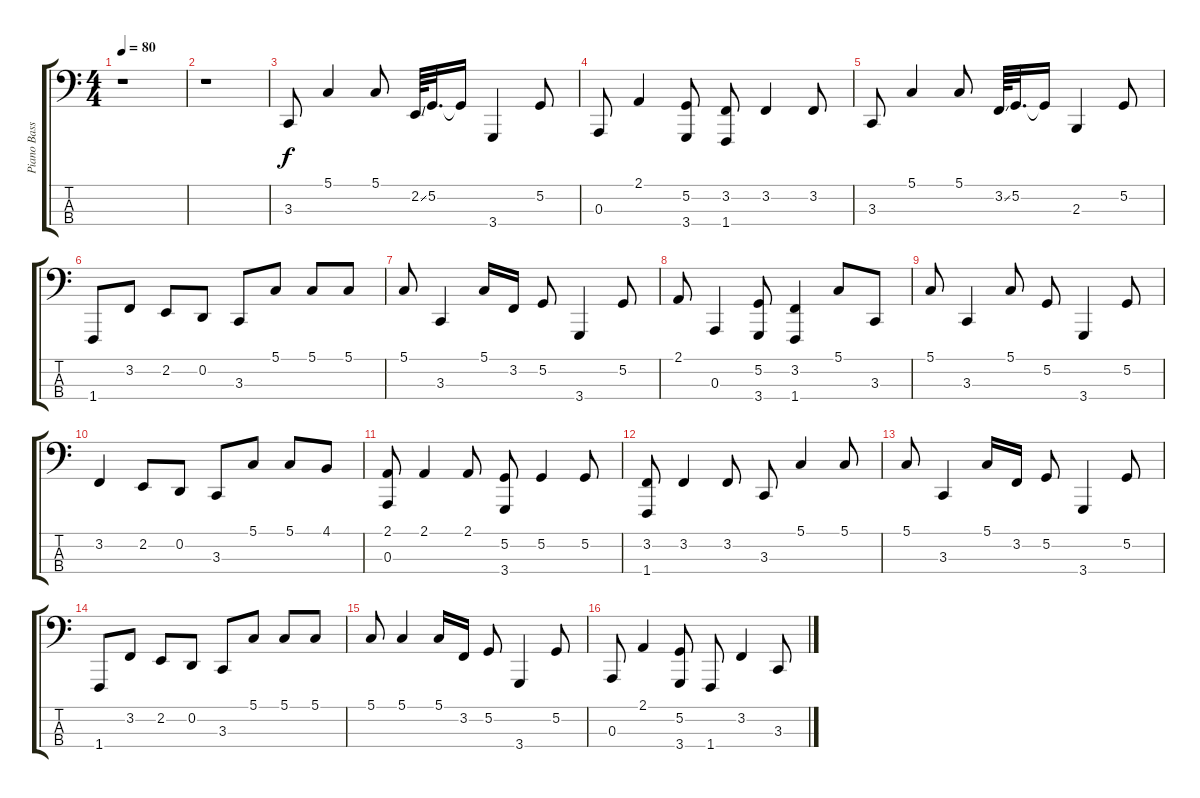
\track ("Piano Bass" "Piano Bass") {instrument acousticgrandpiano}
\staff {score tabs}
\tuning (G2 D2 A1 E1) {hide}
\ts (4 4)
\tempo 80
\clef f4
\ks c
r.1{dy f} |
r.1 |
3.3.8 5.1.4 5.1.8 2.2{ss}.64 5.2.32{d} 5.2{t}.16 3.4.4 5.2.8 |
0.3.8 2.1.4 (5.2 3.4).8 (3.2 1.4).8 3.2.4 3.2.8 |
3.3.8 5.1.4 5.1.8 3.2{ss}.64 5.2.32{d} 5.2{t}.16 2.3.4 5.2.8 |
1.4.8 3.2.8 2.2.8 0.2.8 3.3.8 5.1.8 5.1.8 5.1.8 |
5.1.8 3.3.4 5.1.16 3.2.16 5.2.8 3.4.4 5.2.8 |
2.1.8 0.3.4 (5.2 3.4).8 (3.2 1.4).4 5.1.8 3.3.8 |
5.1.8 3.3.4 5.1.8 5.2.8 3.4.4 5.2.8 |
3.2.4 2.2.8 0.2.8 3.3.8 5.1.8 5.1.8 4.1.8 |
(2.1 0.3).8 2.1.4 2.1.8 (5.2 3.4).8 5.2.4 5.2.8 |
(3.2 1.4).8 3.2.4 3.2.8 3.3.8 5.1.4 5.1.8 |
5.1.8 3.3.4 5.1.16 3.2.16 5.2.8 3.4.4 5.2.8 |
1.4.8 3.2.8 2.2.8 0.2.8 3.3.8 5.1.8 5.1.8 5.1.8 |
5.1.8 5.1.4 5.1.16 3.2.16 5.2.8 3.4.4 5.2.8 |
0.3.8 2.1.4 (5.2 3.4).8 1.4.8 3.2.4 3.3.8
